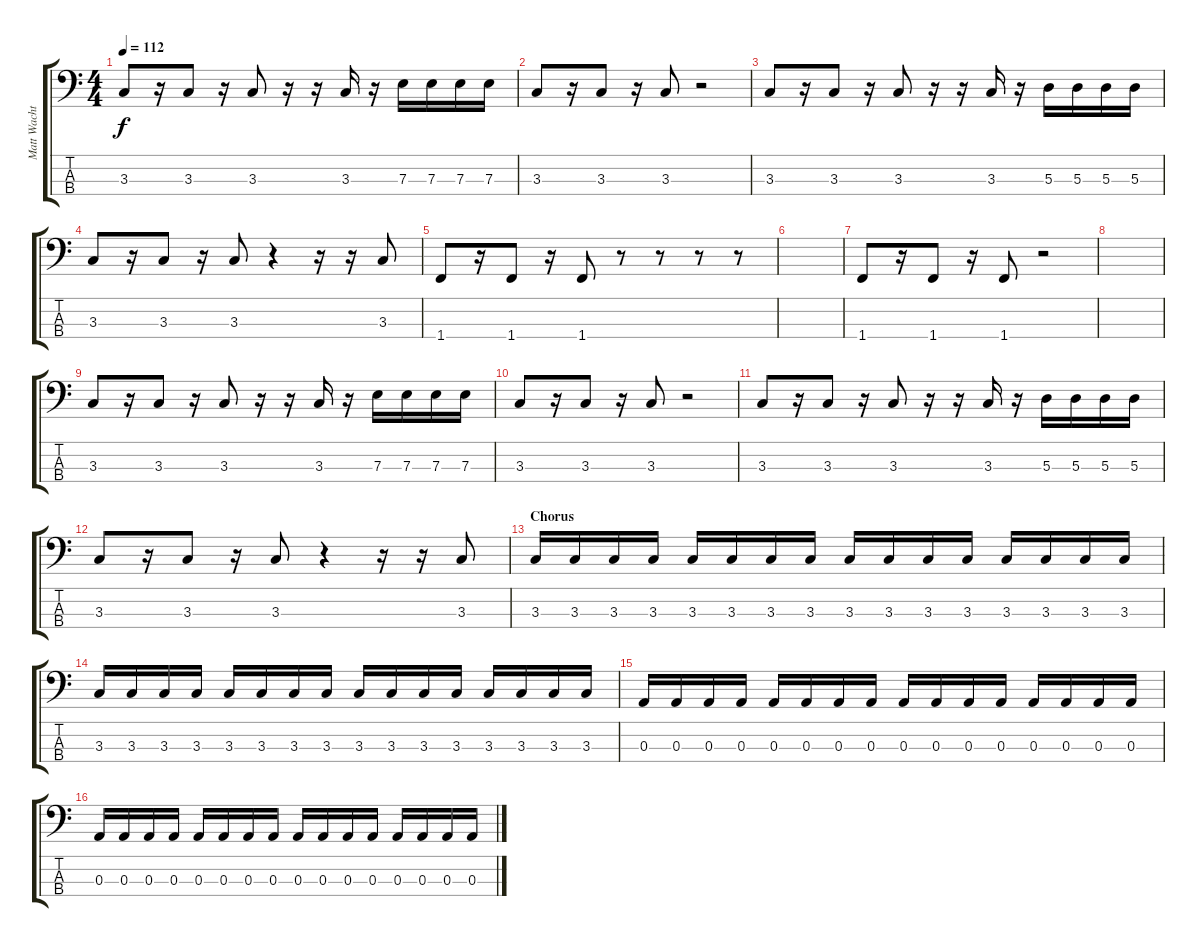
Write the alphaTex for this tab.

\track ("Matt Wachter Bass" "Matt Wacht") {instrument electricbasspick}
\staff {score tabs}
\tuning (G2 D2 A1 E1) {hide}
\ts (4 4)
\tempo 112
\clef f4
\ks c
3.3.8{dy f} r.16 3.3.8 r.16 3.3.8 r.16 r.16 3.3.16 r.16 7.3.16 7.3.16 7.3.16 7.3.16 |
3.3.8 r.16 3.3.8 r.16 3.3.8 r.2 |
3.3.8 r.16 3.3.8 r.16 3.3.8 r.16 r.16 3.3.16 r.16 5.3.16 5.3.16 5.3.16 5.3.16 |
3.3.8 r.16 3.3.8 r.16 3.3.8 r.4 r.16 r.16 3.3.8 |
1.4.8 r.16 1.4.8 r.16 1.4.8 r.8 r.8 r.8 r.8 |
|
1.4.8 r.16 1.4.8 r.16 1.4.8 r.2 |
|
3.3.8 r.16 3.3.8 r.16 3.3.8 r.16 r.16 3.3.16 r.16 7.3.16 7.3.16 7.3.16 7.3.16 |
3.3.8 r.16 3.3.8 r.16 3.3.8 r.2 |
3.3.8 r.16 3.3.8 r.16 3.3.8 r.16 r.16 3.3.16 r.16 5.3.16 5.3.16 5.3.16 5.3.16 |
3.3.8 r.16 3.3.8 r.16 3.3.8 r.4 r.16 r.16 3.3.8 |
\section ("" "Chorus")
3.3.16 3.3.16 3.3.16 3.3.16 3.3.16 3.3.16 3.3.16 3.3.16 3.3.16 3.3.16 3.3.16 3.3.16 3.3.16 3.3.16 3.3.16 3.3.16 |
3.3.16 3.3.16 3.3.16 3.3.16 3.3.16 3.3.16 3.3.16 3.3.16 3.3.16 3.3.16 3.3.16 3.3.16 3.3.16 3.3.16 3.3.16 3.3.16 |
0.3.16 0.3.16 0.3.16 0.3.16 0.3.16 0.3.16 0.3.16 0.3.16 0.3.16 0.3.16 0.3.16 0.3.16 0.3.16 0.3.16 0.3.16 0.3.16 |
0.3.16 0.3.16 0.3.16 0.3.16 0.3.16 0.3.16 0.3.16 0.3.16 0.3.16 0.3.16 0.3.16 0.3.16 0.3.16 0.3.16 0.3.16 0.3.16
